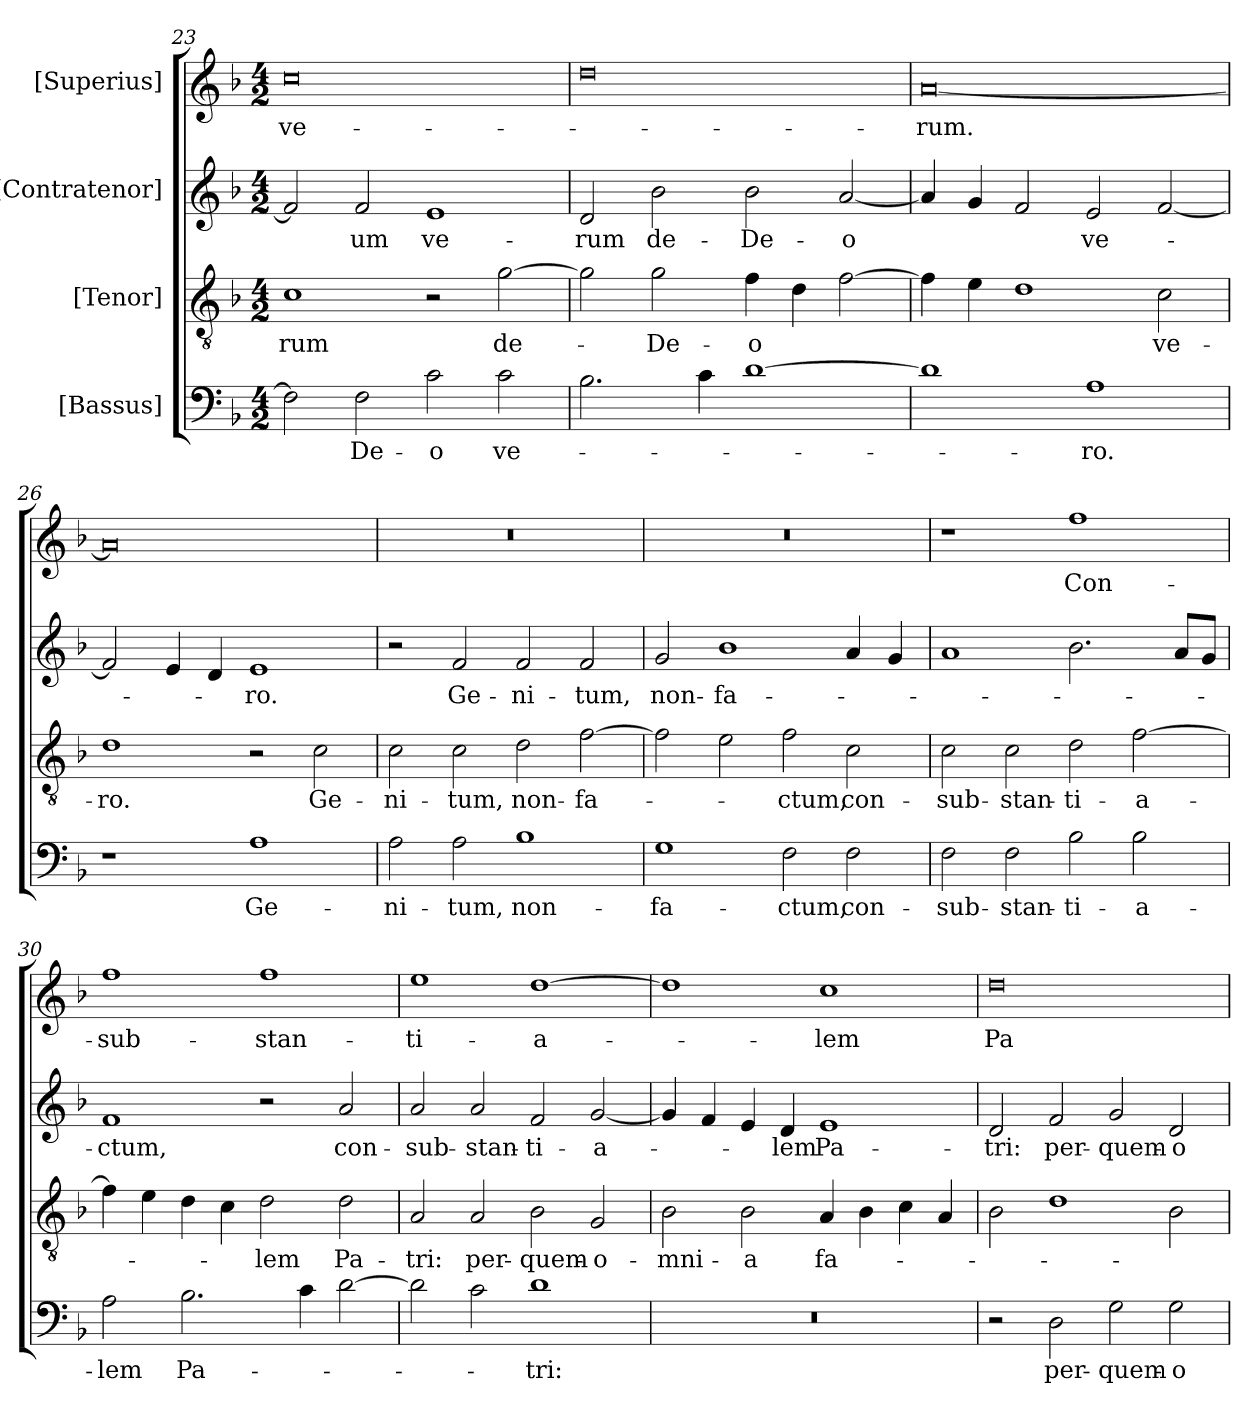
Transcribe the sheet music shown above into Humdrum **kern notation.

**kern	**text	**kern	**text	**kern	**text	**kern	**text
*part4	*part4	*part3	*part3	*part2	*part2	*part1	*part1
*staff4	*staff4	*staff3	*staff3	*staff2	*staff2	*staff1	*staff1
*I"[Bassus]	*	*I"[Tenor]	*	*I"[Contratenor]	*	*I"[Superius]	*
*clefF4	*	*clefGv2	*	*clefG2	*	*clefG2	*
*k[b-]	*	*k[b-]	*	*k[b-]	*	*k[b-]	*
*M4/2	*	*M4/2	*	*M4/2	*	*M4/2	*
=23	=23	=23	=23	=23	=23	=23	=23
2F\]	.	1c\	-rum	2f/]	.	0cc\	ve-
2F\	De-	.	.	2f/	-um	.	.
2c\	-o	2r	.	1e/	ve-	.	.
2c\	ve-	[2g\	de-	.	.	.	.
=24	=24	=24	=24	=24	=24	=24	=24
2.B-\	.	2g\]	.	2d/	-rum	0dd\	.
.	.	2g\	De-	2b-\	de-	.	.
4c\	.	.	.	.	.	.	.
[1d\	.	4f\	-o	2b-\	De-	.	.
.	.	4d\	.	.	.	.	.
.	.	[2f\	.	[2a/	-o	.	.
=25	=25	=25	=25	=25	=25	=25	=25
1d\]	.	4f\]	.	4a/]	.	[0a/	-rum.
.	.	4e\	.	4g/	.	.	.
.	.	1d\	.	2f/	.	.	.
1A\	-ro.	.	.	2e/	ve-	.	.
.	.	2c\	ve-	[2f/	.	.	.
=26	=26	=26	=26	=26	=26	=26	=26
1r	.	1d\	-ro.	2f/]	.	0a/]	.
.	.	.	.	4e/	.	.	.
.	.	.	.	4d/	.	.	.
1A\	Ge-	2r	.	1e/	-ro.	.	.
.	.	2c\	Ge-	.	.	.	.
=27	=27	=27	=27	=27	=27	=27	=27
2A\	-ni-	2c\	-ni-	2r	.	0r	.
2A\	-tum,	2c\	-tum,	2f/	Ge-	.	.
1B-\	non-	2d\	non-	2f/	-ni-	.	.
.	.	[2f\	fa-	2f/	-tum,	.	.
=28	=28	=28	=28	=28	=28	=28	=28
1G\	fa-	2f\]	.	2g/	non-	0r	.
.	.	2e\	.	1b-\	fa-	.	.
2F\	-ctum,	2f\	-ctum,	.	.	.	.
2F\	con-	2c\	con-	4a/	.	.	.
.	.	.	.	4g/	.	.	.
=29	=29	=29	=29	=29	=29	=29	=29
2F\	-sub-	2c\	-sub-	1a/	.	1r	.
2F\	-stan-	2c\	-stan-	.	.	.	.
2B-\	-ti-	2d\	-ti-	2.b-\	.	1ff\	Con-
2B-\	-a-	[2f\	-a-	.	.	.	.
.	.	.	.	8a/L	.	.	.
.	.	.	.	8g/J	.	.	.
=30	=30	=30	=30	=30	=30	=30	=30
2A\	-lem	4f\]	.	1f/	-ctum,	1ff\	-sub-
.	.	4e\	.	.	.	.	.
2.B-\	Pa-	4d\	.	.	.	.	.
.	.	4c\	.	.	.	.	.
.	.	2d\	-lem	2r	.	1ff\	-stan-
4c\	.	.	.	.	.	.	.
[2d\	.	2d\	Pa-	2a/	con-	.	.
=31	=31	=31	=31	=31	=31	=31	=31
2d\]	.	2A/	-tri:	2a/	-sub-	1ee\	-ti-
2c\	.	2A/	per-	2a/	-stan-	.	.
1d\	-tri:	2B-\	quem-	2f/	-ti-	[1dd\	-a-
.	.	2G/	o-	[2g/	-a-	.	.
=32	=32	=32	=32	=32	=32	=32	=32
0r	.	2B-\	-mni-	4g/]	.	1dd\]	.
.	.	.	.	4f/	.	.	.
.	.	2B-\	-a	4e/	.	.	.
.	.	.	.	4d/	-lem	.	.
.	.	4A/	fa-	1e/	Pa-	1cc\	-lem
.	.	4B-\	.	.	.	.	.
.	.	4c\	.	.	.	.	.
.	.	4A/	.	.	.	.	.
=33	=33	=33	=33	=33	=33	=33	=33
2r	.	2B-\	.	2d/	-tri:	0dd\	Pa-
2D\	per-	1d\	.	2f/	per-	.	.
2G\	quem-	.	.	2g/	quem-	.	.
2G\	o-	2B-\	.	2d/	o-	.	.
=	=	=	=	=	=	=	=
*-	*-	*-	*-	*-	*-	*-	*-
